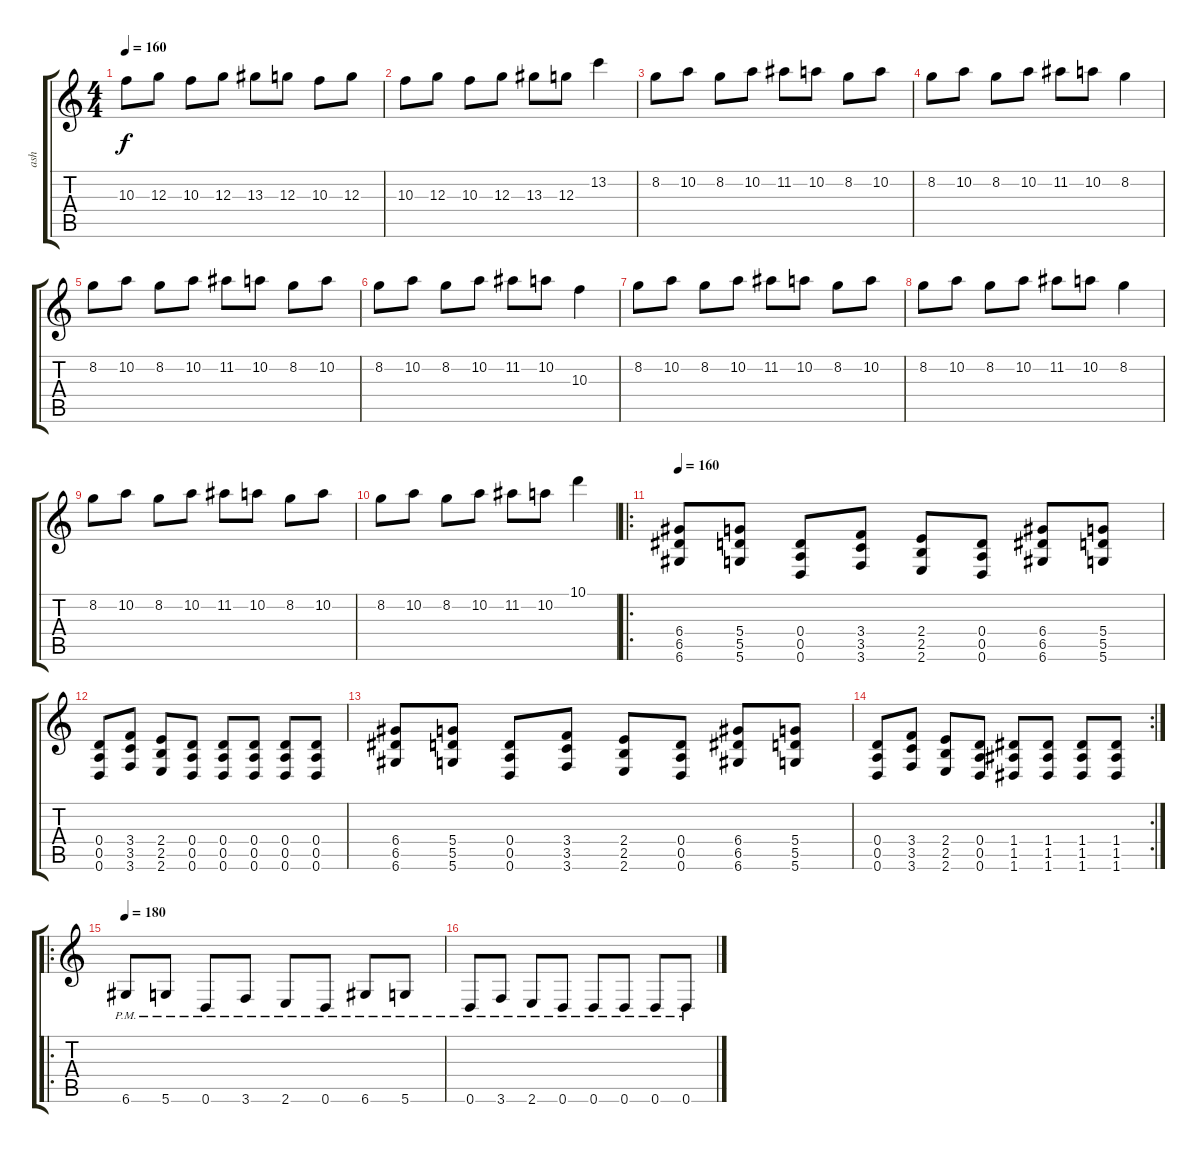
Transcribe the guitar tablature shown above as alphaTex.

\track ("ash" "ash") {instrument distortionguitar}
\staff {score tabs}
\tuning (E4 B3 G3 D3 A2 D2) {hide}
\ts (4 4)
\tempo 160
\clef g2
\ks c
10.3.8{dy f} 12.3.8 10.3.8 12.3.8 13.3.8 12.3.8 10.3.8 12.3.8 |
10.3.8 12.3.8 10.3.8 12.3.8 13.3.8 12.3.8 13.2.4 |
8.2.8 10.2.8 8.2.8 10.2.8 11.2.8 10.2.8 8.2.8 10.2.8 |
8.2.8 10.2.8 8.2.8 10.2.8 11.2.8 10.2.8 8.2.4 |
8.2.8 10.2.8 8.2.8 10.2.8 11.2.8 10.2.8 8.2.8 10.2.8 |
8.2.8 10.2.8 8.2.8 10.2.8 11.2.8 10.2.8 10.3.4 |
8.2.8 10.2.8 8.2.8 10.2.8 11.2.8 10.2.8 8.2.8 10.2.8 |
8.2.8 10.2.8 8.2.8 10.2.8 11.2.8 10.2.8 8.2.4 |
8.2.8 10.2.8 8.2.8 10.2.8 11.2.8 10.2.8 8.2.8 10.2.8 |
8.2.8 10.2.8 8.2.8 10.2.8 11.2.8 10.2.8 10.1.4 |
\ro
\tempo 160
(6.4 6.5 6.6).8 (5.4 5.5 5.6).8 (0.4 0.5 0.6).8 (3.4 3.5 3.6).8 (2.4 2.5 2.6).8 (0.4 0.5 0.6).8 (6.4 6.5 6.6).8 (5.4 5.5 5.6).8 |
(0.4 0.5 0.6).8 (3.4 3.5 3.6).8 (2.4 2.5 2.6).8 (0.4 0.5 0.6).8 (0.4 0.5 0.6).8 (0.4 0.5 0.6).8 (0.4 0.5 0.6).8 (0.4 0.5 0.6).8 |
(6.4 6.5 6.6).8 (5.4 5.5 5.6).8 (0.4 0.5 0.6).8 (3.4 3.5 3.6).8 (2.4 2.5 2.6).8 (0.4 0.5 0.6).8 (6.4 6.5 6.6).8 (5.4 5.5 5.6).8 |
\rc 2
(0.4 0.5 0.6).8 (3.4 3.5 3.6).8 (2.4 2.5 2.6).8 (0.4 0.5 0.6).8 (1.4 1.5 1.6).8 (1.4 1.5 1.6).8 (1.4 1.5 1.6).8 (1.4 1.5 1.6).8 |
\ro
\tempo 180
6.6{pm}.8 5.6{pm}.8 0.6{pm}.8 3.6{pm}.8 2.6{pm}.8 0.6{pm}.8 6.6{pm}.8 5.6{pm}.8 |
0.6{pm}.8 3.6{pm}.8 2.6{pm}.8 0.6{pm}.8 0.6{pm}.8 0.6{pm}.8 0.6{pm}.8 0.6{pm}.8
